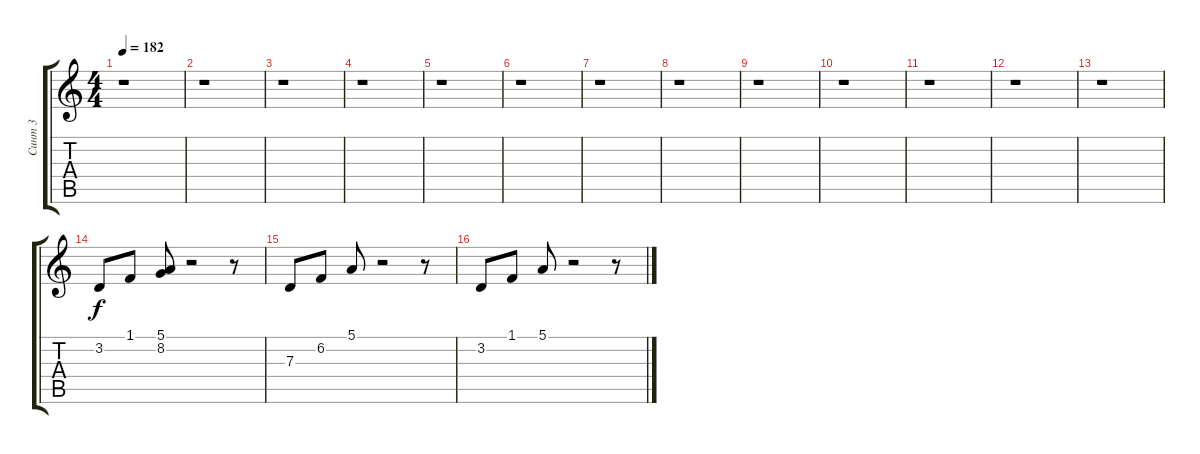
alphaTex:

\track ("Синт 3" "Синт 3") {instrument xylophone}
\staff {score tabs}
\tuning (E4 B3 G3 D3 A2 E2) {hide}
\ts (4 4)
\tempo 182
\clef g2
\ks c
r.1{dy f} |
r.1 |
r.1 |
r.1 |
r.1 |
r.1 |
r.1 |
r.1 |
r.1 |
r.1 |
r.1 |
r.1 |
r.1 |
3.2.8 1.1.8 (5.1 8.2).8 r.2 r.8 |
7.3.8 6.2.8 5.1.8 r.2 r.8 |
3.2.8 1.1.8 5.1.8 r.2 r.8
